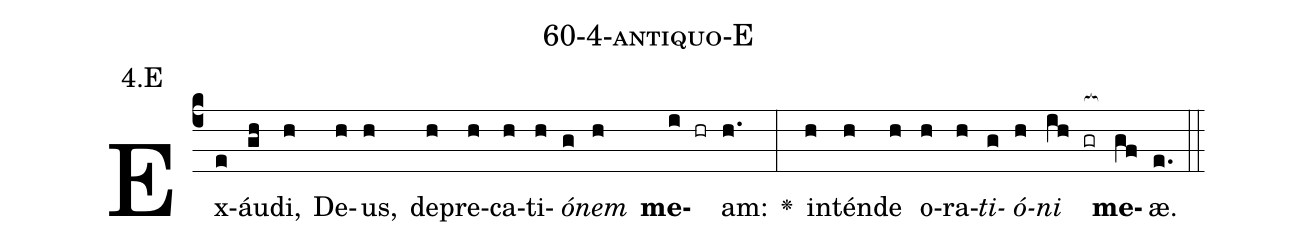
name: 60-4-antiquo-E;
annotation: 4.E;
%%
(c4)Ex(e)áu(gh)di,(h) De(h)us,(h) de(h)pre(h)ca(h)ti(h)<i>ó</i>(g)<i>nem</i>(h) <b>me</b>(i hr)am:(h.) <v>\greheightstar</v>(:) in(h)tén(h)de(h) o(h)ra(h)<i>ti</i>(g)<i>ó</i>(h)<i>ni</i>(ih gr[ocb:1{]) <b>me</b>(gf[ocb:0}])æ.(e.) (::)


%E(h) u(g) o(h) u(ih) a(gf) e.(e.) (::)
